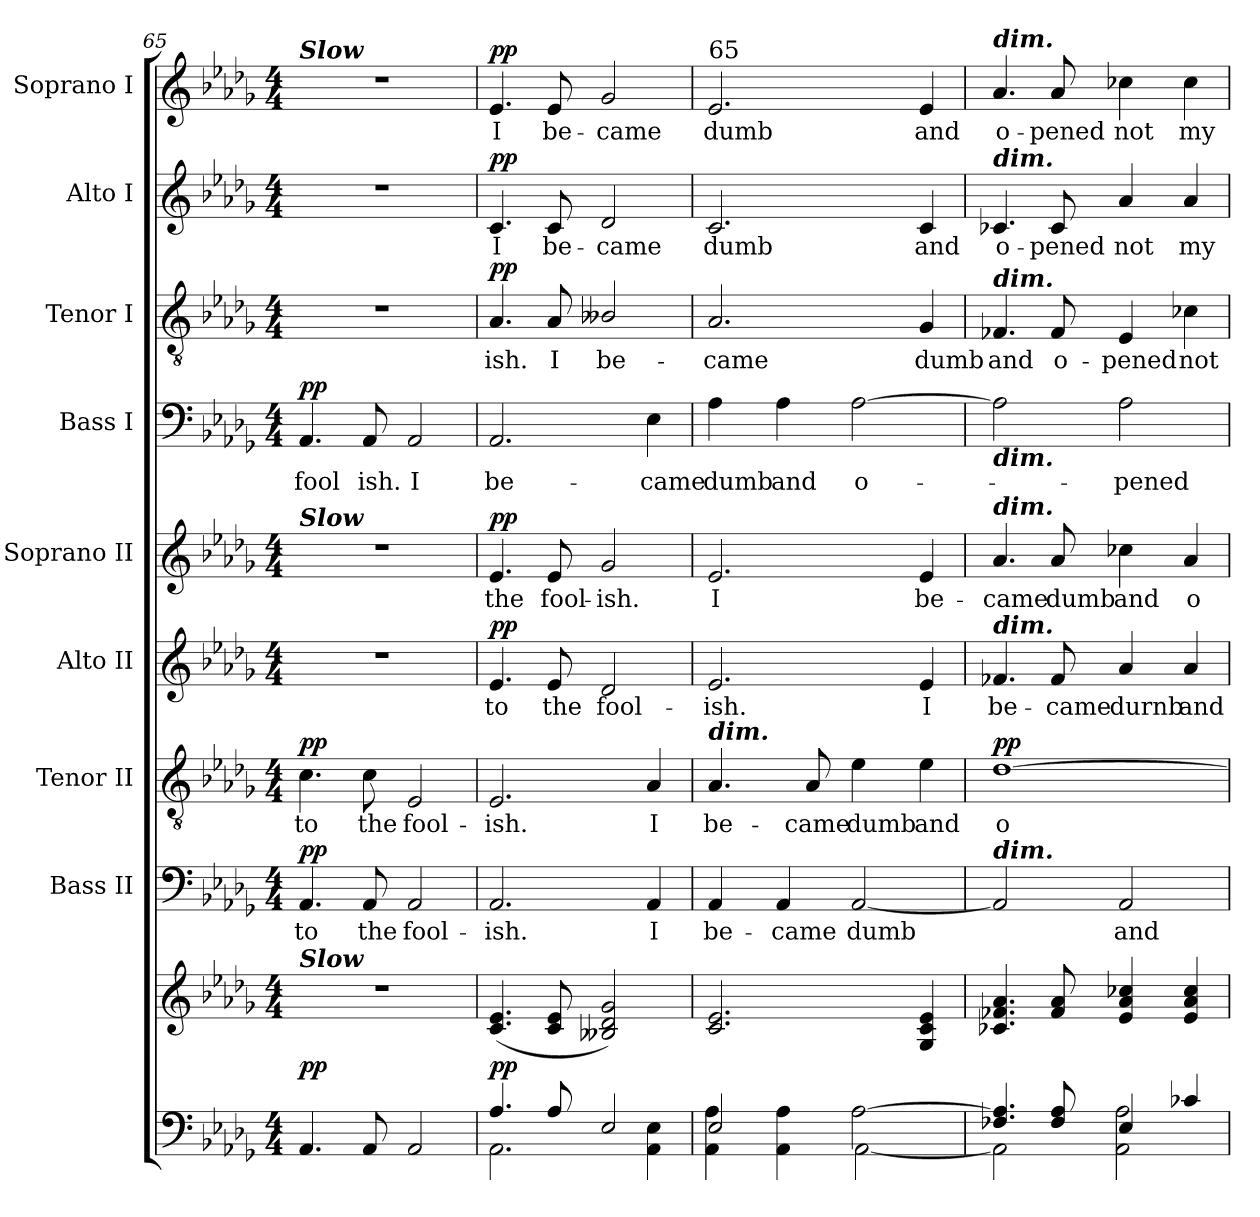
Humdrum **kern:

**kern	**dynam	**kern	**kern	**text	**dynam	**kern	**text	**dynam	**kern	**text	**dynam	**kern	**text	**dynam	**kern	**text	**dynam	**kern	**text	**dynam	**kern	**text	**dynam	**kern	**text	**dynam
*part10	*part10	*part9	*part8	*part8	*part8	*part7	*part7	*part7	*part6	*part6	*part6	*part5	*part5	*part5	*part4	*part4	*part4	*part3	*part3	*part3	*part2	*part2	*part2	*part1	*part1	*part1
*staff10	*staff10	*staff9	*staff8	*staff8	*staff8	*staff7	*staff7	*staff7	*staff6	*staff6	*staff6	*staff5	*staff5	*staff5	*staff4	*staff4	*staff4	*staff3	*staff3	*staff3	*staff2	*staff2	*staff2	*staff1	*staff1	*staff1
*	*	*	*I"Bass II	*	*	*I"Tenor II	*	*	*I"Alto II	*	*	*I"Soprano II	*	*	*I"Bass I	*	*	*I"Tenor I	*	*	*I"Alto I	*	*	*I"Soprano I	*	*
*	*	*	*I'B2	*	*	*I'T2	*	*	*I'A2	*	*	*I'S2	*	*	*I'B1	*	*	*I'T1	*	*	*I'A1	*	*	*I'S1	*	*
*clefF4	*	*clefG2	*clefF4	*	*	*clefGv2	*	*	*clefG2	*	*	*clefG2	*	*	*clefF4	*	*	*clefGv2	*	*	*clefG2	*	*	*clefG2	*	*
*k[b-e-a-d-g-]	*	*k[b-e-a-d-g-]	*k[b-e-a-d-g-]	*	*	*k[b-e-a-d-g-]	*	*	*k[b-e-a-d-g-]	*	*	*k[b-e-a-d-g-]	*	*	*k[b-e-a-d-g-]	*	*	*k[b-e-a-d-g-]	*	*	*k[b-e-a-d-g-]	*	*	*k[b-e-a-d-g-]	*	*
*D-:	*	*D-:	*D-:	*	*	*D-:	*	*	*D-:	*	*	*D-:	*	*	*D-:	*	*	*D-:	*	*	*D-:	*	*	*D-:	*	*
*M4/4	*	*M4/4	*M4/4	*	*	*M4/4	*	*	*M4/4	*	*	*M4/4	*	*	*M4/4	*	*	*M4/4	*	*	*M4/4	*	*	*M4/4	*	*
=65	=65	=65	=65	=65	=65	=65	=65	=65	=65	=65	=65	=65	=65	=65	=65	=65	=65	=65	=65	=65	=65	=65	=65	=65	=65	=65
*^	*	*^	*	*	*	*	*	*	*	*	*	*	*	*	*	*	*	*	*	*	*	*	*	*	*	*
!	!	!	!	!	!	!	!	!	!	!	!	!	!	!	!	!	!	!	!	!	!	!	!	!	!	!LO:TX:a:Bi:t=Slow	!	!
!	!	!	!	!	!	!	!	!	!	!	!	!	!	!LO:TX:a:Bi:t=Slow	!	!	!	!	!	!	!	!	!	!	!	!	!	!
!	!	!	!LO:TX:a:Bi:t=Slow	!	!	!	!	!	!	!	!	!	!	!	!	!	!	!	!	!	!	!	!	!	!	!	!	!
!	!	!LO:DY:a	!	!	!	!LO:LY:b	!LO:DY:b	!	!LO:LY:b	!LO:DY:b	!	!	!	!	!	!	!	!LO:LY:b	!LO:DY:b	!	!	!	!	!	!	!	!	!
4.AA-/	2ryy	pp	1r	2ryy	4.AA-/	to	pp	4.c\	to	pp	1r	.	.	1r	.	.	4.AA-/	fool­	pp	1r	.	.	1r	.	.	1r	.	.
!	!	!	!	!	!	!LO:LY:b	!	!	!LO:LY:b	!	!	!	!	!	!	!	!	!LO:LY:b	!	!	!	!	!	!	!	!	!	!
8AA-/	.	.	.	.	8AA-/	the	.	8c\	the	.	.	.	.	.	.	.	8AA-/	ish.	.	.	.	.	.	.	.	.	.	.
!	!	!	!	!	!	!LO:LY:b	!	!	!LO:LY:b	!	!	!	!	!	!	!	!	!LO:LY:b	!	!	!	!	!	!	!	!	!	!
2AA-/	2ryy	.	.	2ryy	2AA-/	fool-	.	2E-/	fool-	.	.	.	.	.	.	.	2AA-/	I	.	.	.	.	.	.	.	.	.	.
=66	=66	=66	=66	=66	=66	=66	=66	=66	=66	=66	=66	=66	=66	=66	=66	=66	=66	=66	=66	=66	=66	=66	=66	=66	=66	=66	=66	=66
!	!	!LO:DY:a	!	!	!	!LO:LY:b	!	!	!LO:LY:b	!	!	!LO:LY:b	!LO:DY:b	!	!LO:LY:b	!LO:DY:b	!	!LO:LY:b	!	!	!LO:LY:b	!LO:DY:b	!	!LO:LY:b	!LO:DY:b	!	!LO:LY:b	!LO:DY:b
4.A-/	2.AA-\	pp	(>4.c/ 4.e-/	2ryy	2.AA-/	-ish.	.	2.E-/	-ish.	.	4.e-/	to	pp	4.e-/	the	pp	2.AA-/	be-	.	4.A-/	ish.	pp	4.c/	I	pp	4.e-/	I	pp
!	!	!	!	!	!	!	!	!	!	!	!	!LO:LY:b	!	!	!LO:LY:b	!	!	!	!	!	!LO:LY:b	!	!	!LO:LY:b	!	!	!LO:LY:b	!
8A-/	.	.	8c/ 8e-/	.	.	.	.	.	.	.	8e-/	the	.	8e-/	fool-	.	.	.	.	8A-/	I	.	8c/	be-	.	8e-/	be-	.
!	!	!	!	!	!	!	!	!	!	!	!	!LO:LY:b	!	!	!LO:LY:b	!	!	!	!	!	!LO:LY:b	!	!	!LO:LY:b	!	!	!LO:LY:b	!
2E-/	.	.	2B--X/ 2d-/ 2g-/)	2ryy	.	.	.	.	.	.	2d-/	fool-	.	2g-/	-ish.	.	.	.	.	2B--X/	be-	.	2d-/	-came	.	2g-/	-came	.
!	!	!	!	!	!	!LO:LY:b	!	!	!LO:LY:b	!	!	!	!	!	!	!	!	!LO:LY:b	!	!	!	!	!	!	!	!	!	!
.	4AA-\ 4E-\	.	.	.	4AA-/	I	.	4A-/	I	.	.	.	.	.	.	.	4E-\	-came	.	.	.	.	.	.	.	.	.	.
*	*	*	*v	*v	*	*	*	*	*	*	*	*	*	*	*	*	*	*	*	*	*	*	*	*	*	*	*	*
!!LO:PB:g=z
=67	=67	=67	=67	=67	=67	=67	=67	=67	=67	=67	=67	=67	=67	=67	=67	=67	=67	=67	=67	=67	=67	=67	=67	=67	=67	=67	=67
!	!	!	!	!	!	!	!	!	!	!	!	!	!	!	!	!	!	!	!	!	!	!	!	!	!LO:TX:a:t=65	!	!
!	!	!	!	!	!	!	!LO:TX:a:Bi:t=dim.	!	!	!	!	!	!	!	!	!	!	!	!	!	!	!	!	!	!	!	!
!	!	!	!	!	!LO:LY:b	!	!	!LO:LY:b	!	!	!LO:LY:b	!	!	!LO:LY:b	!	!	!LO:LY:b	!	!	!LO:LY:b	!	!	!LO:LY:b	!	!	!LO:LY:b	!
2E-/	4AA-\ 4A-\	.	2.c/ 2.e-/	4AA-/	be-	.	4.A-/	be-	.	2.e-/	-ish.	.	2.e-/	I	.	4A-\	dumb	.	2.A-/	-came	.	2.c/	dumb	.	2.e-/	dumb	.
!	!	!	!	!	!LO:LY:b	!	!	!	!	!	!	!	!	!	!	!	!LO:LY:b	!	!	!	!	!	!	!	!	!	!
.	4AA-\ 4A-\	.	.	4AA-/	-came	.	.	.	.	.	.	.	.	.	.	4A-\	and	.	.	.	.	.	.	.	.	.	.
!	!	!	!	!	!	!	!	!LO:LY:b	!	!	!	!	!	!	!	!	!	!	!	!	!	!	!	!	!	!	!
.	.	.	.	.	.	.	8A-/	-came	.	.	.	.	.	.	.	.	.	.	.	.	.	.	.	.	.	.	.
!	!	!	!	!	!LO:LY:b	!	!	!LO:LY:b	!	!	!	!	!	!	!	!	!LO:LY:b	!	!	!	!	!	!	!	!	!	!
[<2A-\	[<2AA-\	.	.	[2AA-/	dumb	.	4e-\	dumb	.	.	.	.	.	.	.	[2A-\	o-	.	.	.	.	.	.	.	.	.	.
!	!	!	!	!	!	!	!	!LO:LY:b	!	!	!LO:LY:b	!	!	!LO:LY:b	!	!	!	!	!	!LO:LY:b	!	!	!LO:LY:b	!	!	!LO:LY:b	!
.	.	.	4G-/ 4c/ 4e-/	.	.	.	4e-\	and	.	4e-/	I	.	4e-/	be-	.	.	.	.	4G-/	dumb	.	4c/	and	.	4e-/	and	.
=68	=68	=68	=68	=68	=68	=68	=68	=68	=68	=68	=68	=68	=68	=68	=68	=68	=68	=68	=68	=68	=68	=68	=68	=68	=68	=68	=68
!	!	!	!	!	!	!	!	!	!	!	!	!	!	!	!	!	!	!	!	!	!	!	!	!	!LO:TX:a:Bi:t=dim.	!	!
!	!	!	!	!	!	!	!	!	!	!	!	!	!	!	!	!	!	!	!	!	!	!LO:TX:a:Bi:t=dim.	!	!	!	!	!
!	!	!	!	!	!	!	!	!	!	!	!	!	!	!	!	!	!	!	!LO:TX:a:Bi:t=dim.	!	!	!	!	!	!	!	!
!	!	!	!	!	!	!	!	!	!	!	!	!	!	!	!	!LO:TX:b:Bi:t=dim.	!	!	!	!	!	!	!	!	!	!	!
!	!	!	!	!	!	!	!	!	!	!	!	!	!LO:TX:a:Bi:t=dim.	!	!	!	!	!	!	!	!	!	!	!	!	!	!
!	!	!	!	!	!	!	!	!	!	!LO:TX:a:Bi:t=dim.	!	!	!	!	!	!	!	!	!	!	!	!	!	!	!	!	!
!	!	!	!	!LO:TX:a:Bi:t=dim.	!	!	!	!	!	!	!	!	!	!	!	!	!	!	!	!	!	!	!	!	!	!	!
!	!	!	!	!	!	!	!	!LO:LY:b	!LO:DY:b	!	!LO:LY:b	!	!	!LO:LY:b	!	!	!	!	!	!LO:LY:b	!	!	!LO:LY:b	!	!	!LO:LY:b	!
4.F-/ 4.A-/]	2AA-\]	.	4.c-X/ 4.f-X/ 4.a-/	2AA-/]	.	.	[1d-	o-	pp	4.f-X/	be-	.	4.a-/	-came	.	2A-\]	.	.	4.F-X/	and	.	4.c-X/	o-	.	4.a-/	o-	.
!	!	!	!	!	!	!	!	!	!	!	!LO:LY:b	!	!	!LO:LY:b	!	!	!	!	!	!LO:LY:b	!	!	!LO:LY:b	!	!	!LO:LY:b	!
8F-/ 8A-/	.	.	8f-/ 8a-/	.	.	.	.	.	.	8f-/	-came	.	8a-/	dumb	.	.	.	.	8F-/	o-	.	8c-/	-pened	.	8a-/	-pened	.
!	!	!	!	!	!LO:LY:b	!	!	!	!	!	!LO:LY:b	!	!	!LO:LY:b	!	!	!LO:LY:b	!	!	!LO:LY:b	!	!	!LO:LY:b	!	!	!LO:LY:b	!
4E-/	2AA-\ 2A-\	.	4e-/ 4a-/ 4cc-X/	2AA-/	and	.	.	.	.	4a-/	durnb	.	4cc-X\	and	.	2A-\	-pened	.	4E-/	-pened	.	4a-/	not	.	4cc-X\	not	.
!	!	!	!	!	!	!	!	!	!	!	!LO:LY:b	!	!	!LO:LY:b	!	!	!	!	!	!LO:LY:b	!	!	!LO:LY:b	!	!	!LO:LY:b	!
4c-X/	.	.	4e-/ 4a-/ 4cc-/	.	.	.	.	.	.	4a-/	and	.	4a-/	o-	.	.	.	.	4c-X\	not	.	4a-/	my	.	4cc-\	my	.
*v	*v	*	*	*	*	*	*	*	*	*	*	*	*	*	*	*	*	*	*	*	*	*	*	*	*	*	*
=	=	=	=	=	=	=	=	=	=	=	=	=	=	=	=	=	=	=	=	=	=	=	=	=	=	=
*-	*-	*-	*-	*-	*-	*-	*-	*-	*-	*-	*-	*-	*-	*-	*-	*-	*-	*-	*-	*-	*-	*-	*-	*-	*-	*-
